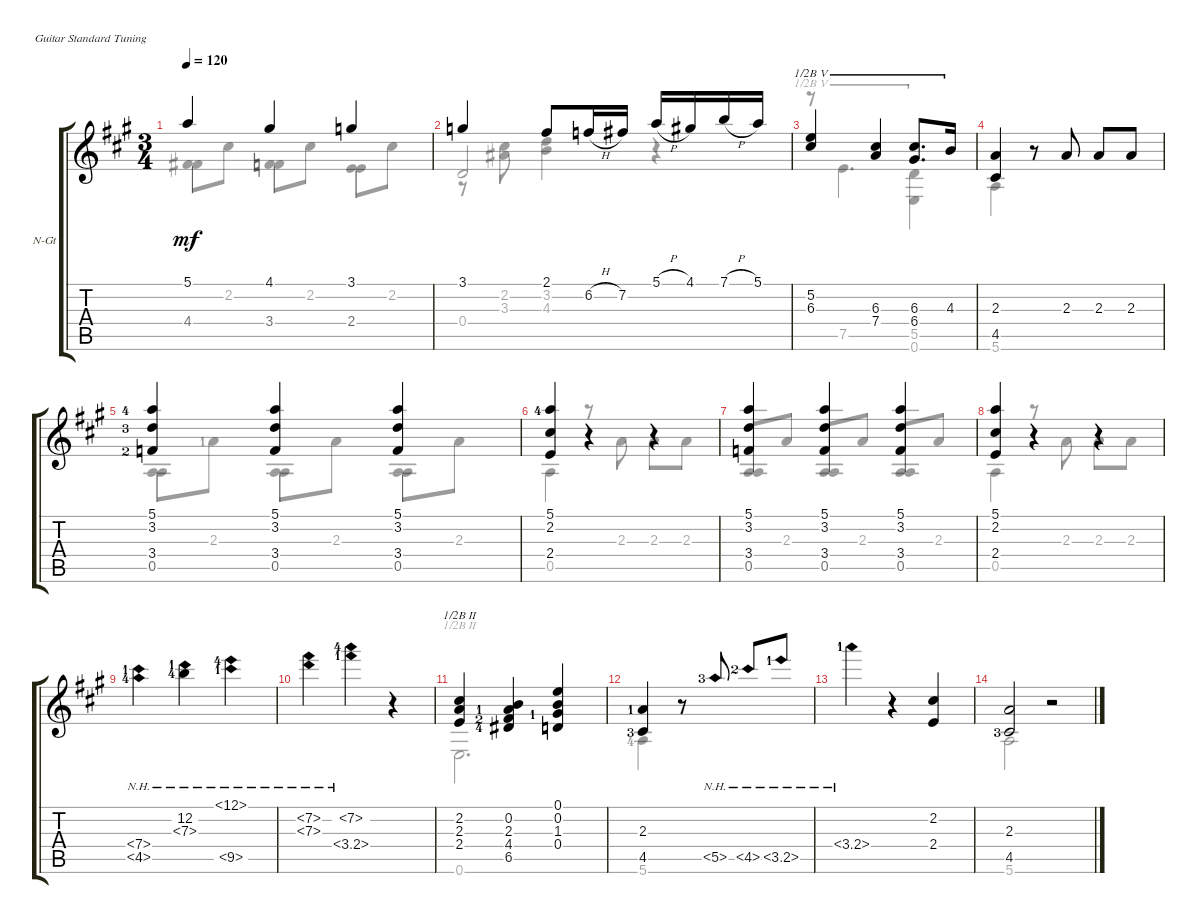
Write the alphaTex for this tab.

\defaultSystemsLayout 4
\bracketExtendMode groupsimilarinstruments
\firstSystemTrackNameOrientation horizontal
\otherSystemsTrackNameOrientation horizontal
\track ("Nylon Guitar" "N-Gt") {instrument acousticguitarnylon}
\staff {score tabs}
\tuning (E4 B3 G3 D3 A2 E2)
\voice
\ts (3 4)
\tempo 120
\clef g2
\ks a
5.1.4{dy mf} 4.1.4 3.1.4 |
3.1.4 2.1.8 6.2{h}.16 7.2.16 5.1{h}.16 4.1.16 7.1{h}.16 5.1.16 |
(5.2 6.3).4{barre (5 half)} (6.3 7.4).4{barre (5 half)} (6.3 6.4).8{d barre (5 half)} 4.3.16{barre (5 half)} |
(2.3 4.5).4 r.8 2.3.8 2.3.8 2.3.8 |
(5.1{lf 5} 3.2{lf 4} 3.4{lf 3}).4 (3.4 3.2 5.1).4 (5.1 3.2 3.4).4 |
(2.4 2.2 5.1{lf 5}).4 r.4 r.4 |
(5.1 3.2 3.4).4 (3.4 3.2 5.1).4 (5.1 3.2 3.4).4 |
(2.4 2.2 5.1).4 r.4 r.4 |
(7.4{nh lf 5} 4.5{nh lf 2}).4 (12.2{lf 5} 7.3{nh lf 2}).4 (12.1{nh lf 5} 9.5{nh lf 2}).4 |
(7.2{nh} 7.3{nh}).4 (7.2{nh lf 2} 3.4{nh lf 5}).4 r.4 |
(2.2 2.3 2.4).4{barre (2 half)} (4.4{lf 3} 2.3{lf 2} 0.2 6.5{lf 5}).4 (0.1 0.2 1.3{lf 2} 0.4).4 |
(2.3{lf 2} 4.5{lf 4}).4 r.8 5.5{nh lf 4}.8 4.5{nh lf 3}.8 3.5{nh lf 2}.8 |
3.4{nh lf 2}.4 r.4 (2.2 2.4).4 |
(2.3 4.5{lf 4}).2 r.2
\voice
\clef g2
\ottava regular
\simile none
\ks a
4.4.8{dy mf} 2.2.8 3.4.8 2.2.8 2.4.8 2.2.8 |
0.4.2{beam invert} r.4{beam invert} |
r.8{barre (5 half)} 7.5.4{d barre (5 half)} (0.6 5.5).4{barre (5 half)} |
5.6.4 |
0.5.8 2.3{lf 2}.8 0.5.8 2.3.8 0.5.8 2.3.8 |
0.5.4 r.8 2.3.8 2.3.8 2.3.8 |
0.5.4{beam invert} 0.5.4{beam invert} 0.5.4{beam invert} |
0.5.4 r.8 2.3.8 2.3.8 2.3.8 |
|
|
0.6.2{d barre (2 half)} |
5.6{lf 5}.4 |
|
5.6.2
\voice
\clef g2
\ottava regular
\simile none
\ks a
4.4.4{dy mf} 3.4.4 2.4.4 |
r.8 (3.3 2.2).8 (3.2 4.3).4 r.4 |
|
|
0.5.4 0.5.4 0.5.4 |
|
0.5.8{beam invert} 2.3.8 0.5.8{beam invert} 2.3.8 0.5.8{beam invert} 2.3.8 |
|
|
|
|
|
|
